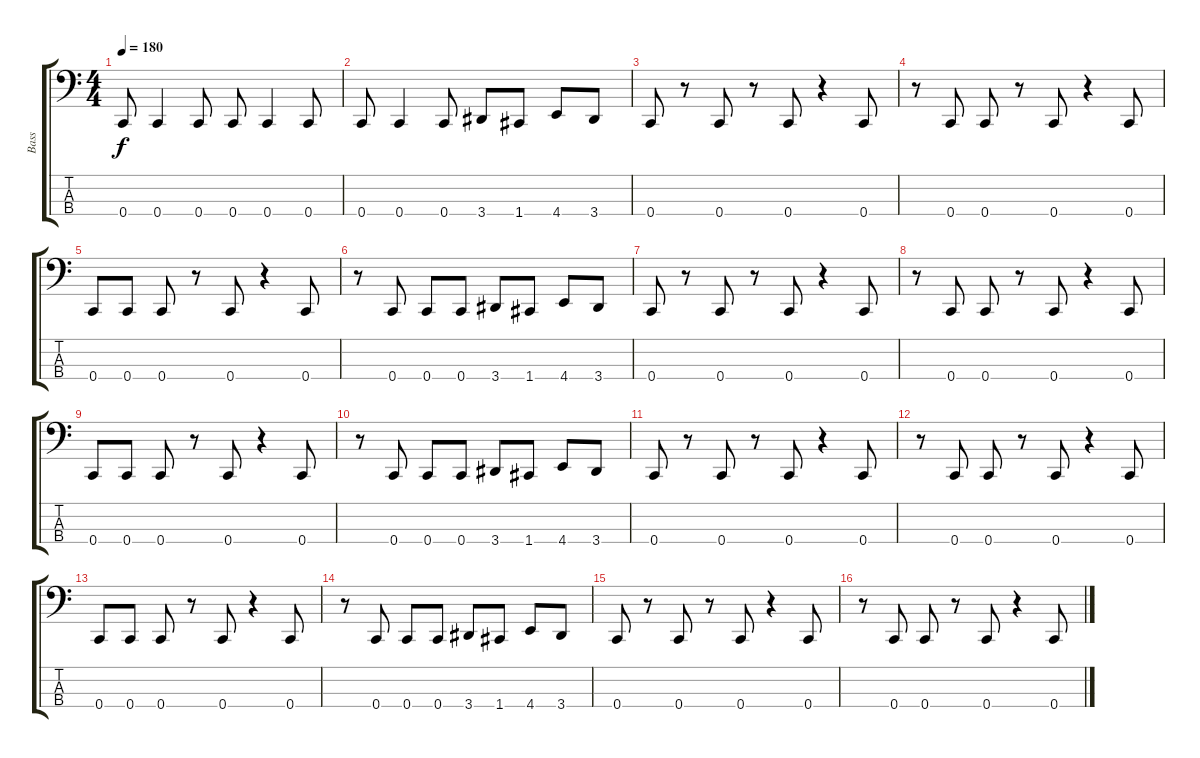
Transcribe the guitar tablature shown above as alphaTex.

\track ("Bass" "Bass") {instrument electricbasspick}
\staff {score tabs}
\tuning (F2 C2 G1 C1) {hide}
\ts (4 4)
\tempo 180
\clef f4
\ks c
0.4.8{dy f} 0.4.4 0.4.8 0.4.8 0.4.4 0.4.8 |
0.4.8 0.4.4 0.4.8 3.4.8 1.4.8 4.4.8 3.4.8 |
0.4.8 r.8 0.4.8 r.8 0.4.8 r.4 0.4.8 |
r.8 0.4.8 0.4.8 r.8 0.4.8 r.4 0.4.8 |
0.4.8 0.4.8 0.4.8 r.8 0.4.8 r.4 0.4.8 |
r.8 0.4.8 0.4.8 0.4.8 3.4.8 1.4.8 4.4.8 3.4.8 |
0.4.8 r.8 0.4.8 r.8 0.4.8 r.4 0.4.8 |
r.8 0.4.8 0.4.8 r.8 0.4.8 r.4 0.4.8 |
0.4.8 0.4.8 0.4.8 r.8 0.4.8 r.4 0.4.8 |
r.8 0.4.8 0.4.8 0.4.8 3.4.8 1.4.8 4.4.8 3.4.8 |
0.4.8 r.8 0.4.8 r.8 0.4.8 r.4 0.4.8 |
r.8 0.4.8 0.4.8 r.8 0.4.8 r.4 0.4.8 |
0.4.8 0.4.8 0.4.8 r.8 0.4.8 r.4 0.4.8 |
r.8 0.4.8 0.4.8 0.4.8 3.4.8 1.4.8 4.4.8 3.4.8 |
0.4.8 r.8 0.4.8 r.8 0.4.8 r.4 0.4.8 |
r.8 0.4.8 0.4.8 r.8 0.4.8 r.4 0.4.8
